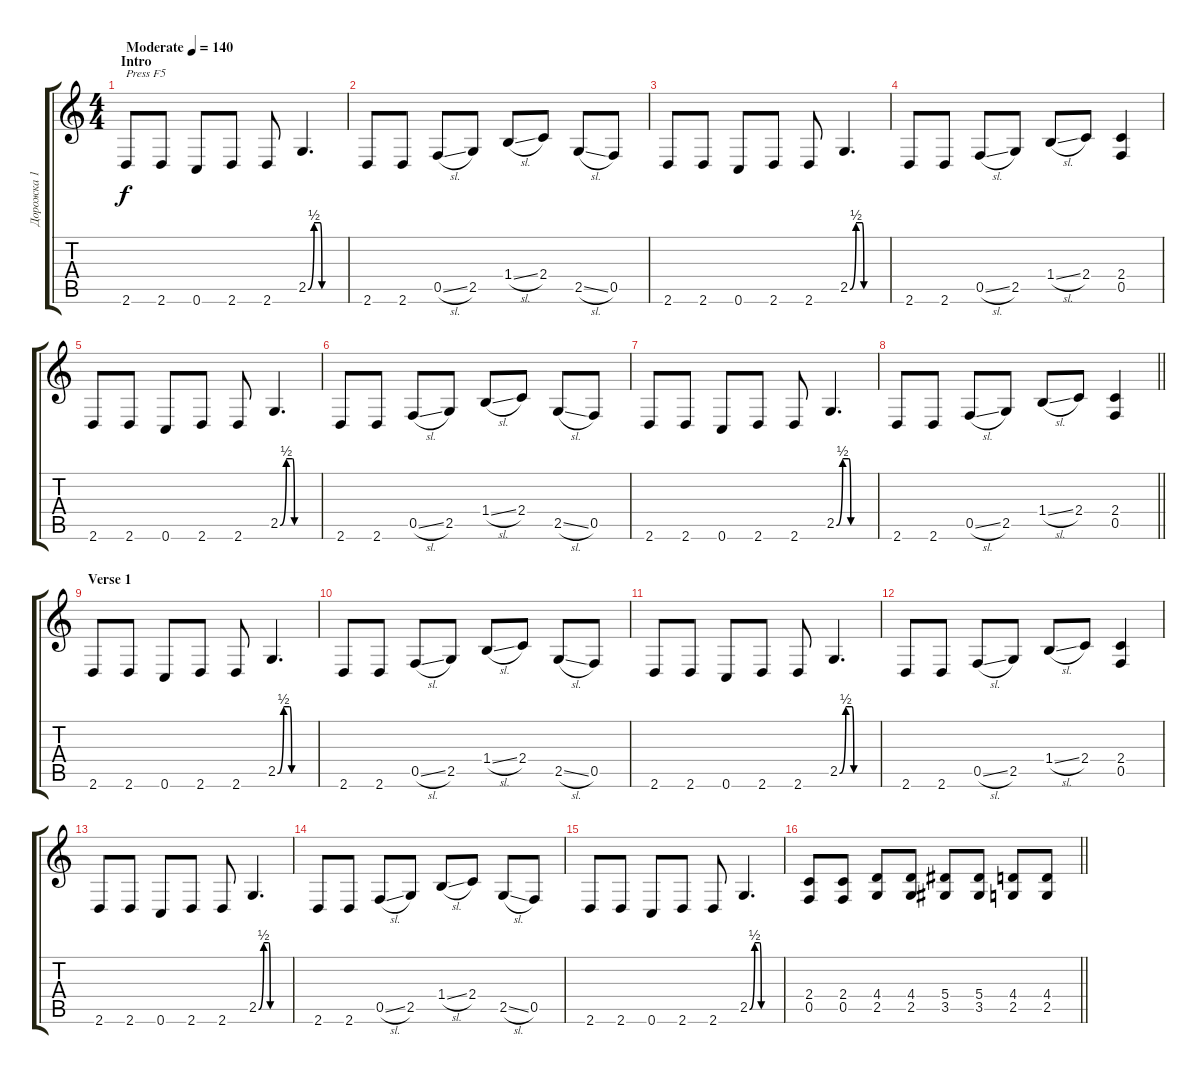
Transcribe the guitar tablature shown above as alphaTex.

\track ("Дорожка 1" "Дорожка 1") {instrument distortionguitar}
\staff {score tabs}
\tuning (C4 G3 Eb3 Bb2 F2 C2) {hide}
\ts (4 4)
\section ("" "Intro")
\tempo (140 "Moderate")
\clef g2
\ks c
2.6.8{txt "Press F5" dy f instrument distortionguitar} 2.6.8 0.6.8 2.6.8 2.6.8 2.5{be (custom 0 0 10 2 20 2 23 0 30 0 60 0)}.4{d} |
2.6.8 2.6.8 0.5{sl}.8 2.5.8 1.4{sl}.8 2.4.8 2.5{sl}.8 0.5.8 |
2.6.8 2.6.8 0.6.8 2.6.8 2.6.8 2.5{be (custom 0 0 10 2 20 2 23 0 30 0 60 0)}.4{d} |
2.6.8 2.6.8 0.5{sl}.8 2.5.8 1.4{sl}.8 2.4.8 (2.4 0.5).4 |
2.6.8 2.6.8 0.6.8 2.6.8 2.6.8 2.5{be (custom 0 0 10 2 20 2 23 0 30 0 60 0)}.4{d} |
2.6.8 2.6.8 0.5{sl}.8 2.5.8 1.4{sl}.8 2.4.8 2.5{sl}.8 0.5.8 |
2.6.8 2.6.8 0.6.8 2.6.8 2.6.8 2.5{be (custom 0 0 10 2 20 2 23 0 30 0 60 0)}.4{d} |
\barLineRight lightlight
2.6.8 2.6.8 0.5{sl}.8 2.5.8 1.4{sl}.8 2.4.8 (2.4 0.5).4 |
\section ("" "Verse 1")
2.6.8 2.6.8 0.6.8 2.6.8 2.6.8 2.5{be (custom 0 0 10 2 20 2 23 0 30 0 60 0)}.4{d} |
2.6.8 2.6.8 0.5{sl}.8 2.5.8 1.4{sl}.8 2.4.8 2.5{sl}.8 0.5.8 |
2.6.8 2.6.8 0.6.8 2.6.8 2.6.8 2.5{be (custom 0 0 10 2 20 2 23 0 30 0 60 0)}.4{d} |
2.6.8 2.6.8 0.5{sl}.8 2.5.8 1.4{sl}.8 2.4.8 (2.4 0.5).4 |
2.6.8 2.6.8 0.6.8 2.6.8 2.6.8 2.5{be (custom 0 0 10 2 20 2 23 0 30 0 60 0)}.4{d} |
2.6.8 2.6.8 0.5{sl}.8 2.5.8 1.4{sl}.8 2.4.8 2.5{sl}.8 0.5.8 |
2.6.8 2.6.8 0.6.8 2.6.8 2.6.8 2.5{be (custom 0 0 10 2 20 2 23 0 30 0 60 0)}.4{d} |
\barLineRight lightlight
(2.4 0.5).8 (2.4 0.5).8 (4.4 2.5).8 (4.4 2.5).8 (5.4 3.5).8 (5.4 3.5).8 (4.4 2.5).8 (4.4 2.5).8
